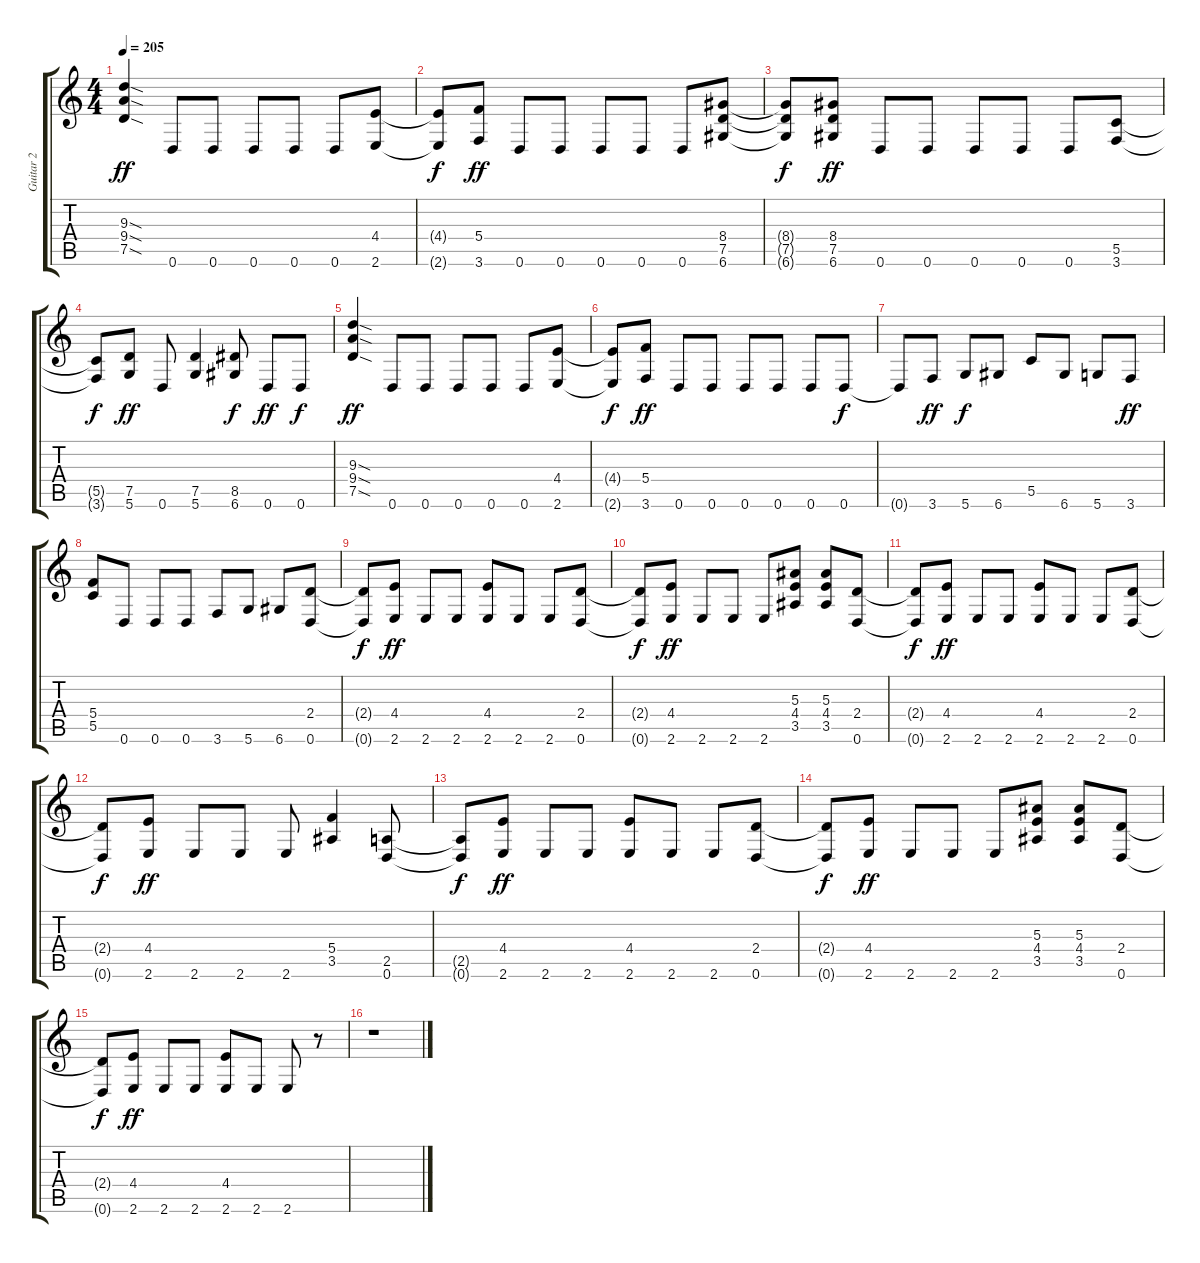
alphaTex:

\track ("Guitar 2" "Guitar 2") {instrument distortionguitar}
\staff {score tabs}
\tuning (D4 A3 F3 C3 G2 D2) {hide}
\ts (4 4)
\tempo 205
\clef g2
\ks c
(9.3{sod} 9.4{sod} 7.5{sod}).4{dy ff} 0.6.8 0.6.8 0.6.8 0.6.8 0.6.8 (4.4 2.6).8 |
(4.4{t} 2.6{t}).8{dy f} (5.4 3.6).8{dy ff} 0.6.8 0.6.8 0.6.8 0.6.8 0.6.8 (8.4 7.5 6.6).8 |
(8.4{t} 7.5{t} 6.6{t}).8{dy f} (8.4 7.5 6.6).8{dy ff} 0.6.8 0.6.8 0.6.8 0.6.8 0.6.8 (5.5 3.6).8 |
(5.5{t} 3.6{t}).8{dy f} (7.5 5.6).8{dy ff} 0.6.8 (7.5 5.6).4 (8.5 6.6).8{dy f} 0.6.8{dy ff} 0.6.8{dy f} |
(9.3{sod} 9.4{sod} 7.5{sod}).4{dy ff} 0.6.8 0.6.8 0.6.8 0.6.8 0.6.8 (4.4 2.6).8 |
(4.4{t} 2.6{t}).8{dy f} (5.4 3.6).8{dy ff} 0.6.8 0.6.8 0.6.8 0.6.8 0.6.8 0.6.8{dy f} |
0.6{t}.8 3.6.8{dy ff} 5.6.8{dy f} 6.6.8 5.5.8 6.6.8 5.6.8 3.6.8{dy ff} |
(5.4 5.5).8 0.6.8 0.6.8 0.6.8 3.6.8 5.6.8 6.6.8 (2.4 0.6).8 |
(2.4{t} 0.6{t}).8{dy f} (4.4 2.6).8{dy ff} 2.6.8 2.6.8 (4.4 2.6).8 2.6.8 2.6.8 (2.4 0.6).8 |
(2.4{t} 0.6{t}).8{dy f} (4.4 2.6).8{dy ff} 2.6.8 2.6.8 2.6.8 (5.3 4.4 3.5).8 (5.3 4.4 3.5).8 (2.4 0.6).8 |
(2.4{t} 0.6{t}).8{dy f} (4.4 2.6).8{dy ff} 2.6.8 2.6.8 (4.4 2.6).8 2.6.8 2.6.8 (2.4 0.6).8 |
(2.4{t} 0.6{t}).8{dy f} (4.4 2.6).8{dy ff} 2.6.8 2.6.8 2.6.8 (5.4 3.5).4 (2.5 0.6).8 |
(2.5{t} 0.6{t}).8{dy f} (4.4 2.6).8{dy ff} 2.6.8 2.6.8 (4.4 2.6).8 2.6.8 2.6.8 (2.4 0.6).8 |
(2.4{t} 0.6{t}).8{dy f} (4.4 2.6).8{dy ff} 2.6.8 2.6.8 2.6.8 (5.3 4.4 3.5).8 (5.3 4.4 3.5).8 (2.4 0.6).8 |
(2.4{t} 0.6{t}).8{dy f} (4.4 2.6).8{dy ff} 2.6.8 2.6.8 (4.4 2.6).8 2.6.8 2.6.8 r.8 |
r.1
